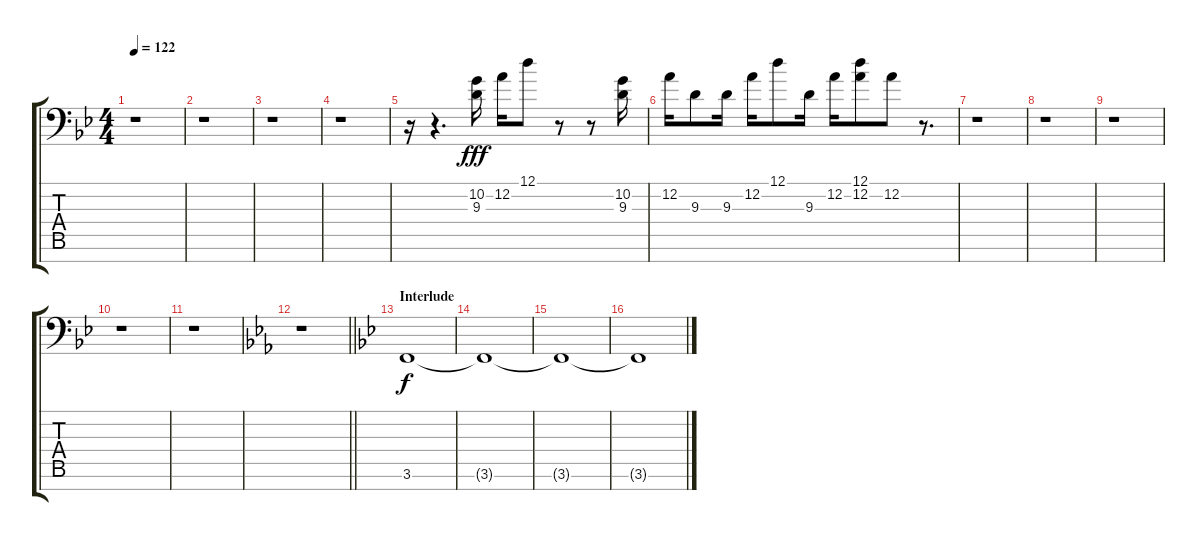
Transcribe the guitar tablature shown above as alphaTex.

\track "" {instrument stringensemble2}
\staff {score tabs}
\tuning (D4 A3 F3 C3 G2 D2 A1) {hide}
\ts (4 4)
\tempo 122
\clef f4
\ks bb
r.1{dy f} |
r.1 |
r.1 |
r.1 |
r.16 r.4{d} (10.2 9.3).16{dy fff} 12.2.16 12.1.8 r.8 r.8 (10.2 9.3).16 |
12.2.16 9.3.8 9.3.16 12.2.16 12.1.8 9.3.16 12.2.16 (12.1 12.2).8 12.2.8 r.8{d} |
r.1 |
r.1 |
r.1 |
r.1 |
r.1 |
\barLineRight lightlight
\ks eb
r.1 |
\section ("" "Interlude")
\ks bb
3.6.1{dy f} |
3.6{t}.1 |
3.6{t}.1 |
3.6{t}.1
